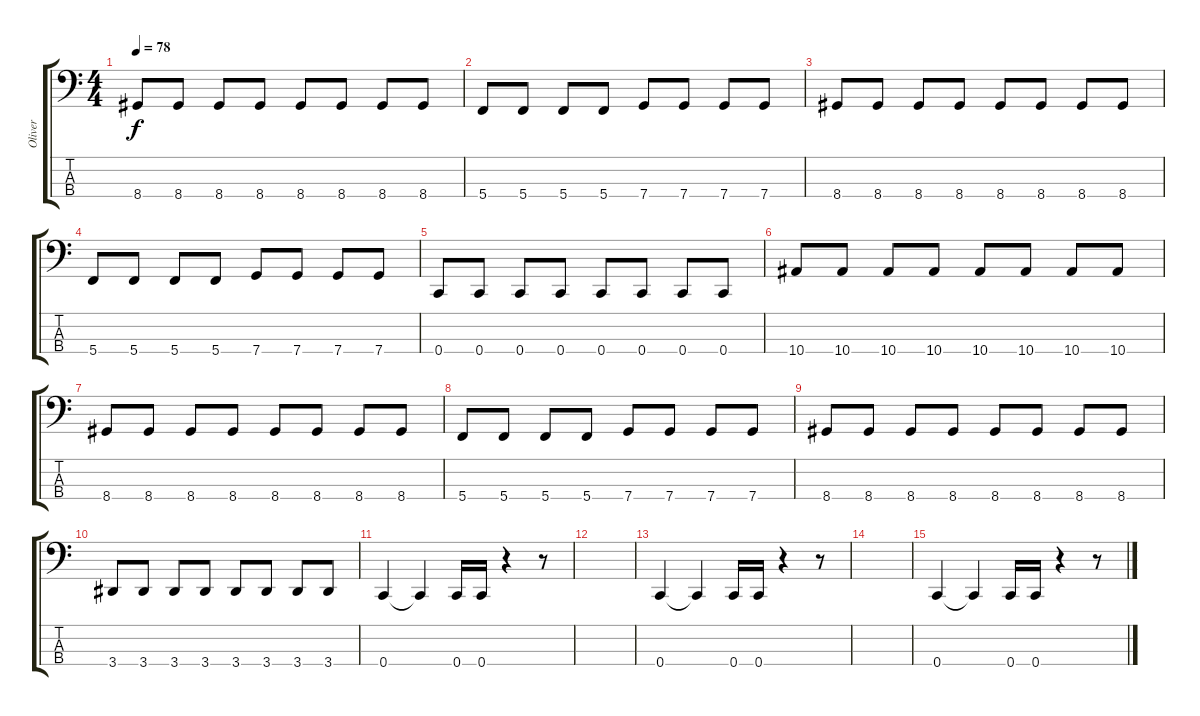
\track ("Oliver" "Oliver") {instrument electricbassfinger}
\staff {score tabs}
\tuning (F2 C2 G1 C1) {hide}
\ts (4 4)
\tempo 78
\clef f4
\ks c
8.4.8{dy f} 8.4.8 8.4.8 8.4.8 8.4.8 8.4.8 8.4.8 8.4.8 |
5.4.8 5.4.8 5.4.8 5.4.8 7.4.8 7.4.8 7.4.8 7.4.8 |
8.4.8 8.4.8 8.4.8 8.4.8 8.4.8 8.4.8 8.4.8 8.4.8 |
5.4.8 5.4.8 5.4.8 5.4.8 7.4.8 7.4.8 7.4.8 7.4.8 |
0.4.8 0.4.8 0.4.8 0.4.8 0.4.8 0.4.8 0.4.8 0.4.8 |
10.4.8 10.4.8 10.4.8 10.4.8 10.4.8 10.4.8 10.4.8 10.4.8 |
8.4.8 8.4.8 8.4.8 8.4.8 8.4.8 8.4.8 8.4.8 8.4.8 |
5.4.8 5.4.8 5.4.8 5.4.8 7.4.8 7.4.8 7.4.8 7.4.8 |
8.4.8 8.4.8 8.4.8 8.4.8 8.4.8 8.4.8 8.4.8 8.4.8 |
3.4.8 3.4.8 3.4.8 3.4.8 3.4.8 3.4.8 3.4.8 3.4.8 |
0.4.4 0.4{t}.4 0.4.16 0.4.16 r.4 r.8 |
|
0.4.4 0.4{t}.4 0.4.16 0.4.16 r.4 r.8 |
|
0.4.4 0.4{t}.4 0.4.16 0.4.16 r.4 r.8
